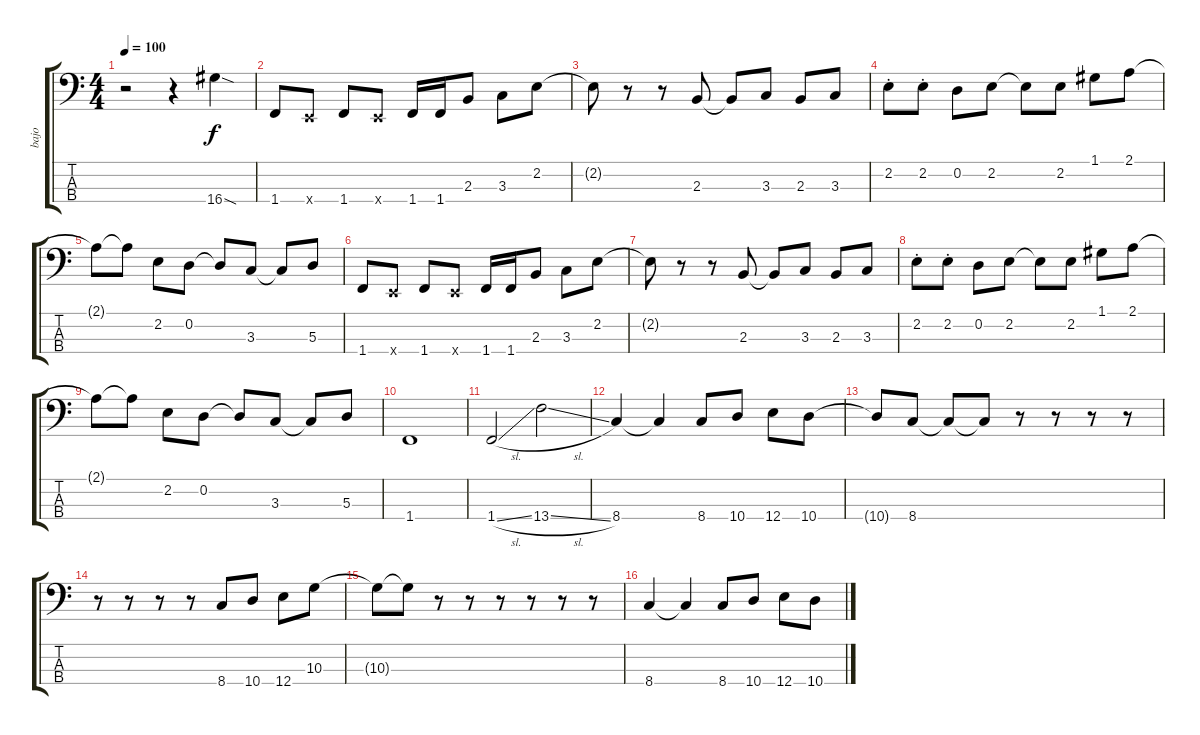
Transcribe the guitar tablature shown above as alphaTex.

\track ("bajo" "bajo") {instrument electricbassfinger}
\staff {score tabs}
\tuning (G2 D2 A1 E1) {hide}
\ts (4 4)
\tempo 100
\clef f4
\ks c
r.2{dy f} r.4 16.4{sod}.4 |
1.4.8 0.4{x}.8 1.4.8 0.4{x}.8 1.4.16 1.4.16 2.3.8 3.3.8 2.2.8 |
2.2{t}.8 r.8 r.8 2.3.8 2.3{t}.8 3.3.8 2.3.8 3.3.8 |
2.2{st}.8 2.2{st}.8 0.2.8 2.2.8 2.2{t}.8 2.2.8 1.1.8 2.1.8 |
2.1{t}.8 2.1{t}.8 2.2.8 0.2.8 0.2{t}.8 3.3.8 3.3{t}.8 5.3.8 |
1.4.8 0.4{x}.8 1.4.8 0.4{x}.8 1.4.16 1.4.16 2.3.8 3.3.8 2.2.8 |
2.2{t}.8 r.8 r.8 2.3.8 2.3{t}.8 3.3.8 2.3.8 3.3.8 |
2.2{st}.8 2.2{st}.8 0.2.8 2.2.8 2.2{t}.8 2.2.8 1.1.8 2.1.8 |
2.1{t}.8 2.1{t}.8 2.2.8 0.2.8 0.2{t}.8 3.3.8 3.3{t}.8 5.3.8 |
1.4.1 |
1.4{sl}.2 13.4{sl}.2 |
8.4.4 8.4{t}.4 8.4.8 10.4.8 12.4.8 10.4.8 |
10.4{t}.8 8.4.8 8.4{t}.8 8.4{t}.8 r.8 r.8 r.8 r.8 |
r.8 r.8 r.8 r.8 8.4.8 10.4.8 12.4.8 10.3.8 |
10.3{t}.8 10.3{t}.8 r.8 r.8 r.8 r.8 r.8 r.8 |
8.4.4 8.4{t}.4 8.4.8 10.4.8 12.4.8 10.4.8
